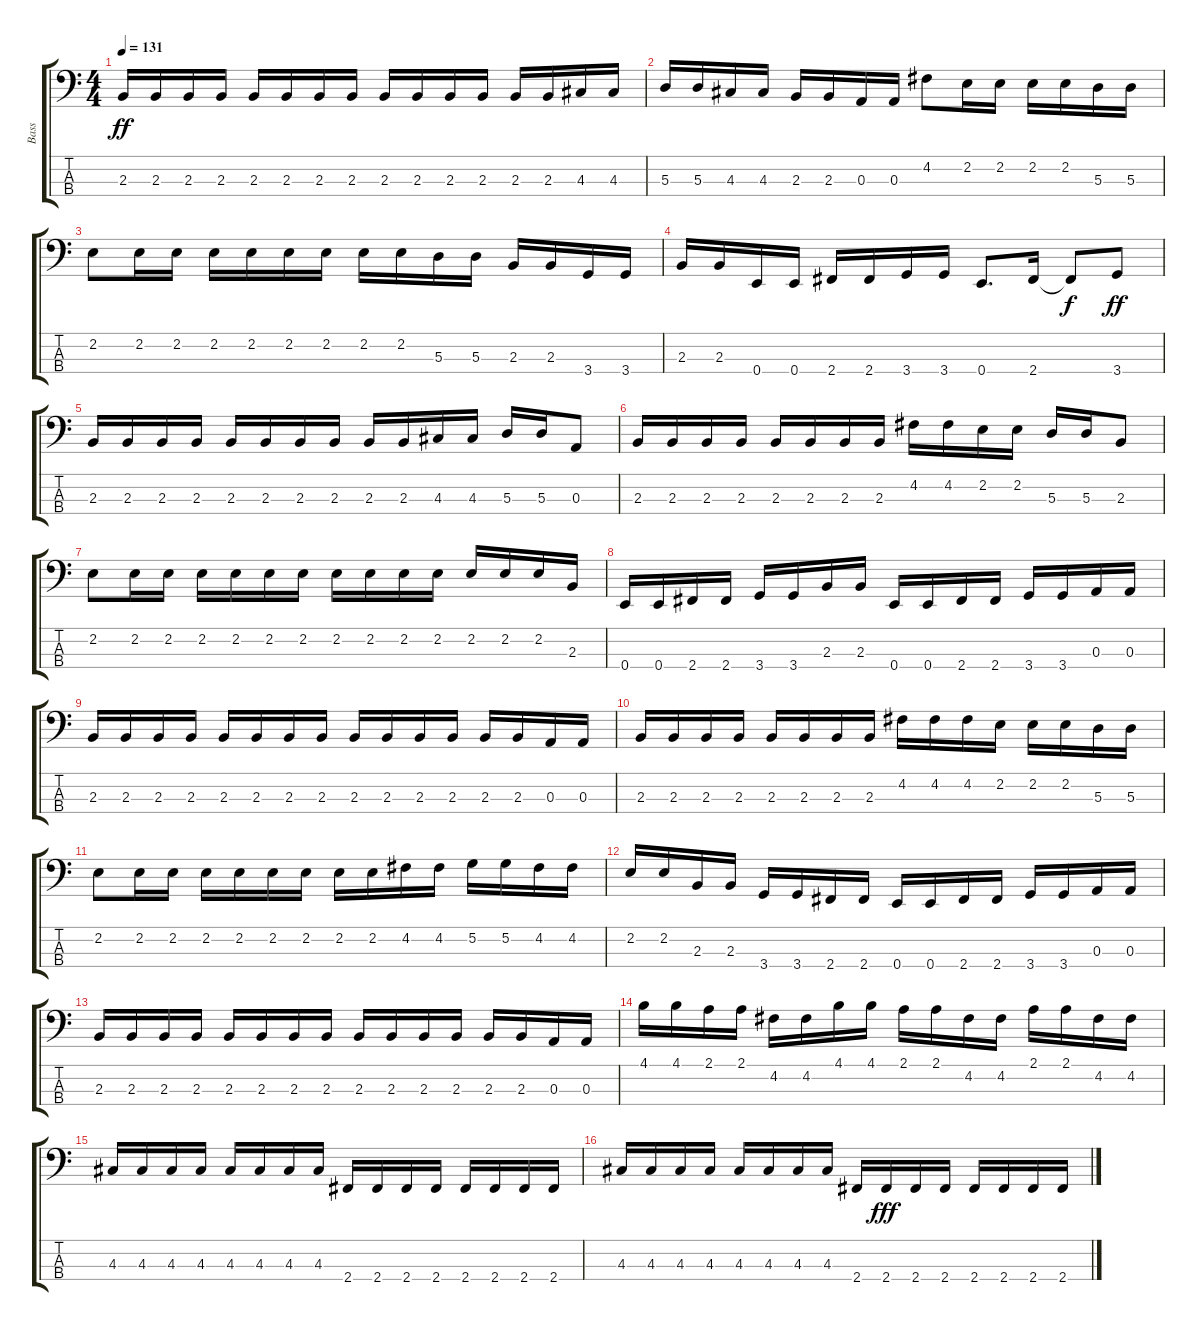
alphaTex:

\track ("Bass" "Bass") {instrument electricbassfinger}
\staff {score tabs}
\tuning (G2 D2 A1 E1) {hide}
\ts (4 4)
\tempo 131
\clef f4
\ks c
2.3.16{dy ff} 2.3.16 2.3.16 2.3.16 2.3.16 2.3.16 2.3.16 2.3.16 2.3.16 2.3.16 2.3.16 2.3.16 2.3.16 2.3.16 4.3.16 4.3.16 |
5.3.16 5.3.16 4.3.16 4.3.16 2.3.16 2.3.16 0.3.16 0.3.16 4.2.8 2.2.16 2.2.16 2.2.16 2.2.16 5.3.16 5.3.16 |
2.2.8 2.2.16 2.2.16 2.2.16 2.2.16 2.2.16 2.2.16 2.2.16 2.2.16 5.3.16 5.3.16 2.3.16 2.3.16 3.4.16 3.4.16 |
2.3.16 2.3.16 0.4.16 0.4.16 2.4.16 2.4.16 3.4.16 3.4.16 0.4.8{d} 2.4.16 2.4{t}.8{dy f} 3.4.8{dy ff} |
2.3.16 2.3.16 2.3.16 2.3.16 2.3.16 2.3.16 2.3.16 2.3.16 2.3.16 2.3.16 4.3.16 4.3.16 5.3.16 5.3.16 0.3.8 |
2.3.16 2.3.16 2.3.16 2.3.16 2.3.16 2.3.16 2.3.16 2.3.16 4.2.16 4.2.16 2.2.16 2.2.16 5.3.16 5.3.16 2.3.8 |
2.2.8 2.2.16 2.2.16 2.2.16 2.2.16 2.2.16 2.2.16 2.2.16 2.2.16 2.2.16 2.2.16 2.2.16 2.2.16 2.2.16 2.3.16 |
0.4.16 0.4.16 2.4.16 2.4.16 3.4.16 3.4.16 2.3.16 2.3.16 0.4.16 0.4.16 2.4.16 2.4.16 3.4.16 3.4.16 0.3.16 0.3.16 |
2.3.16 2.3.16 2.3.16 2.3.16 2.3.16 2.3.16 2.3.16 2.3.16 2.3.16 2.3.16 2.3.16 2.3.16 2.3.16 2.3.16 0.3.16 0.3.16 |
2.3.16 2.3.16 2.3.16 2.3.16 2.3.16 2.3.16 2.3.16 2.3.16 4.2.16 4.2.16 4.2.16 2.2.16 2.2.16 2.2.16 5.3.16 5.3.16 |
2.2.8 2.2.16 2.2.16 2.2.16 2.2.16 2.2.16 2.2.16 2.2.16 2.2.16 4.2.16 4.2.16 5.2.16 5.2.16 4.2.16 4.2.16 |
2.2.16 2.2.16 2.3.16 2.3.16 3.4.16 3.4.16 2.4.16 2.4.16 0.4.16 0.4.16 2.4.16 2.4.16 3.4.16 3.4.16 0.3.16 0.3.16 |
2.3.16 2.3.16 2.3.16 2.3.16 2.3.16 2.3.16 2.3.16 2.3.16 2.3.16 2.3.16 2.3.16 2.3.16 2.3.16 2.3.16 0.3.16 0.3.16 |
4.1.16 4.1.16 2.1.16 2.1.16 4.2.16 4.2.16 4.1.16 4.1.16 2.1.16 2.1.16 4.2.16 4.2.16 2.1.16 2.1.16 4.2.16 4.2.16 |
4.3.16 4.3.16 4.3.16 4.3.16 4.3.16 4.3.16 4.3.16 4.3.16 2.4.16 2.4.16 2.4.16 2.4.16 2.4.16 2.4.16 2.4.16 2.4.16 |
4.3.16 4.3.16 4.3.16 4.3.16 4.3.16 4.3.16 4.3.16 4.3.16 2.4.16 2.4.16{dy fff} 2.4.16 2.4.16 2.4.16 2.4.16 2.4.16 2.4.16
